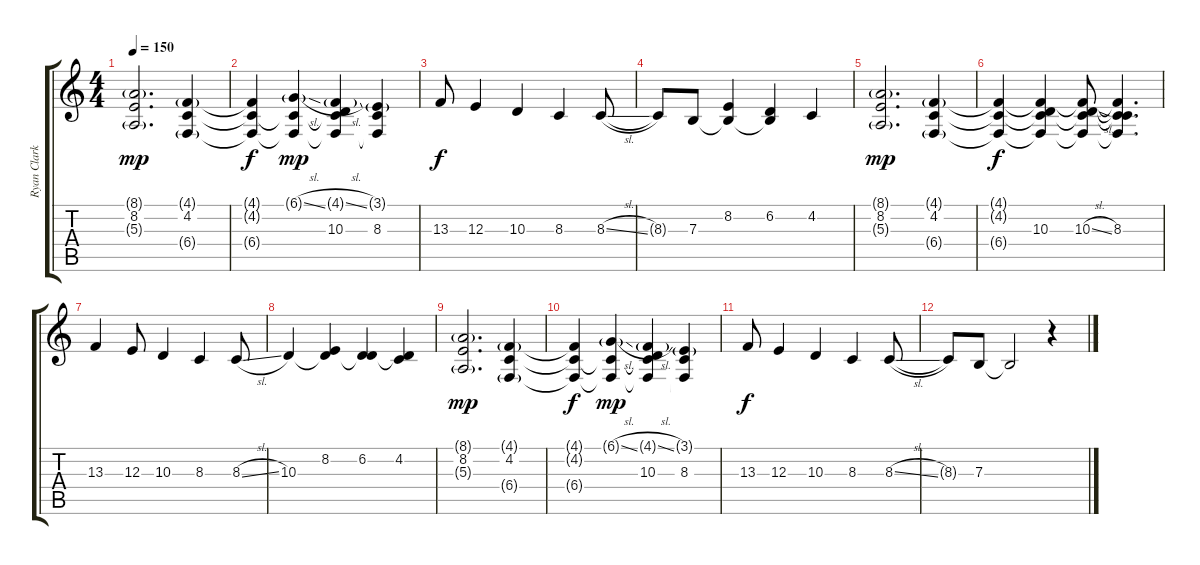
\track ("Ryan Clark" "Ryan Clark") {instrument lead2sawtooth}
\staff {score tabs}
\tuning (Db4 Ab3 E3 B2 Gb2 B1) {hide}
\ts (4 4)
\tempo 150
\clef g2
\ks c
(8.1{g} 8.2 5.3{g}).2{d dy mp} (4.1{g} 4.2 6.4{g}).4 |
(4.1{t} 4.2{t} 6.4{t}).4{dy f} (6.1{sl g} 4.2{t} 6.4{t}).4{dy mp} (4.1{sl g} 4.2{t} 10.3 6.4{t}).4 (3.1{g} 8.3 6.4{t}).4 |
13.3.8{dy f} 12.3.4 10.3.4 8.3.4 8.3{sl}.8 |
8.3{t}.8 7.3.8 (8.2 7.3{t}).4 (6.2 7.3{t}).4 4.2.4 |
(8.1{g} 8.2 5.3{g}).2{d dy mp} (4.1{g} 4.2 6.4{g}).4 |
(4.1{t} 4.2{t} 6.4{t}).4{dy f} (4.1{t} 4.2{t} 10.3 6.4{t}).4 (4.1{t} 4.2{t} 10.3{sl} 6.4{t}).8 (4.1{t} 4.2{t} 8.3 6.4{t}).4{d} |
13.3.4 12.3.8 10.3.4 8.3.4 8.3{sl}.8 |
10.3.4 (8.2 10.3{t}).4 (6.2 10.3{t}).4 (4.2 10.3{t}).4 |
(8.1{g} 8.2 5.3{g}).2{d dy mp} (4.1{g} 4.2 6.4{g}).4 |
(4.1{t} 4.2{t} 6.4{t}).4{dy f} (6.1{sl g} 4.2{t} 6.4{t}).4{dy mp} (4.1{sl g} 4.2{t} 10.3 6.4{t}).4 (3.1{g} 8.3 6.4{t}).4 |
13.3.8{dy f} 12.3.4 10.3.4 8.3.4 8.3{sl}.8 |
8.3{t}.8 7.3.8 7.3{t}.2 r.4
